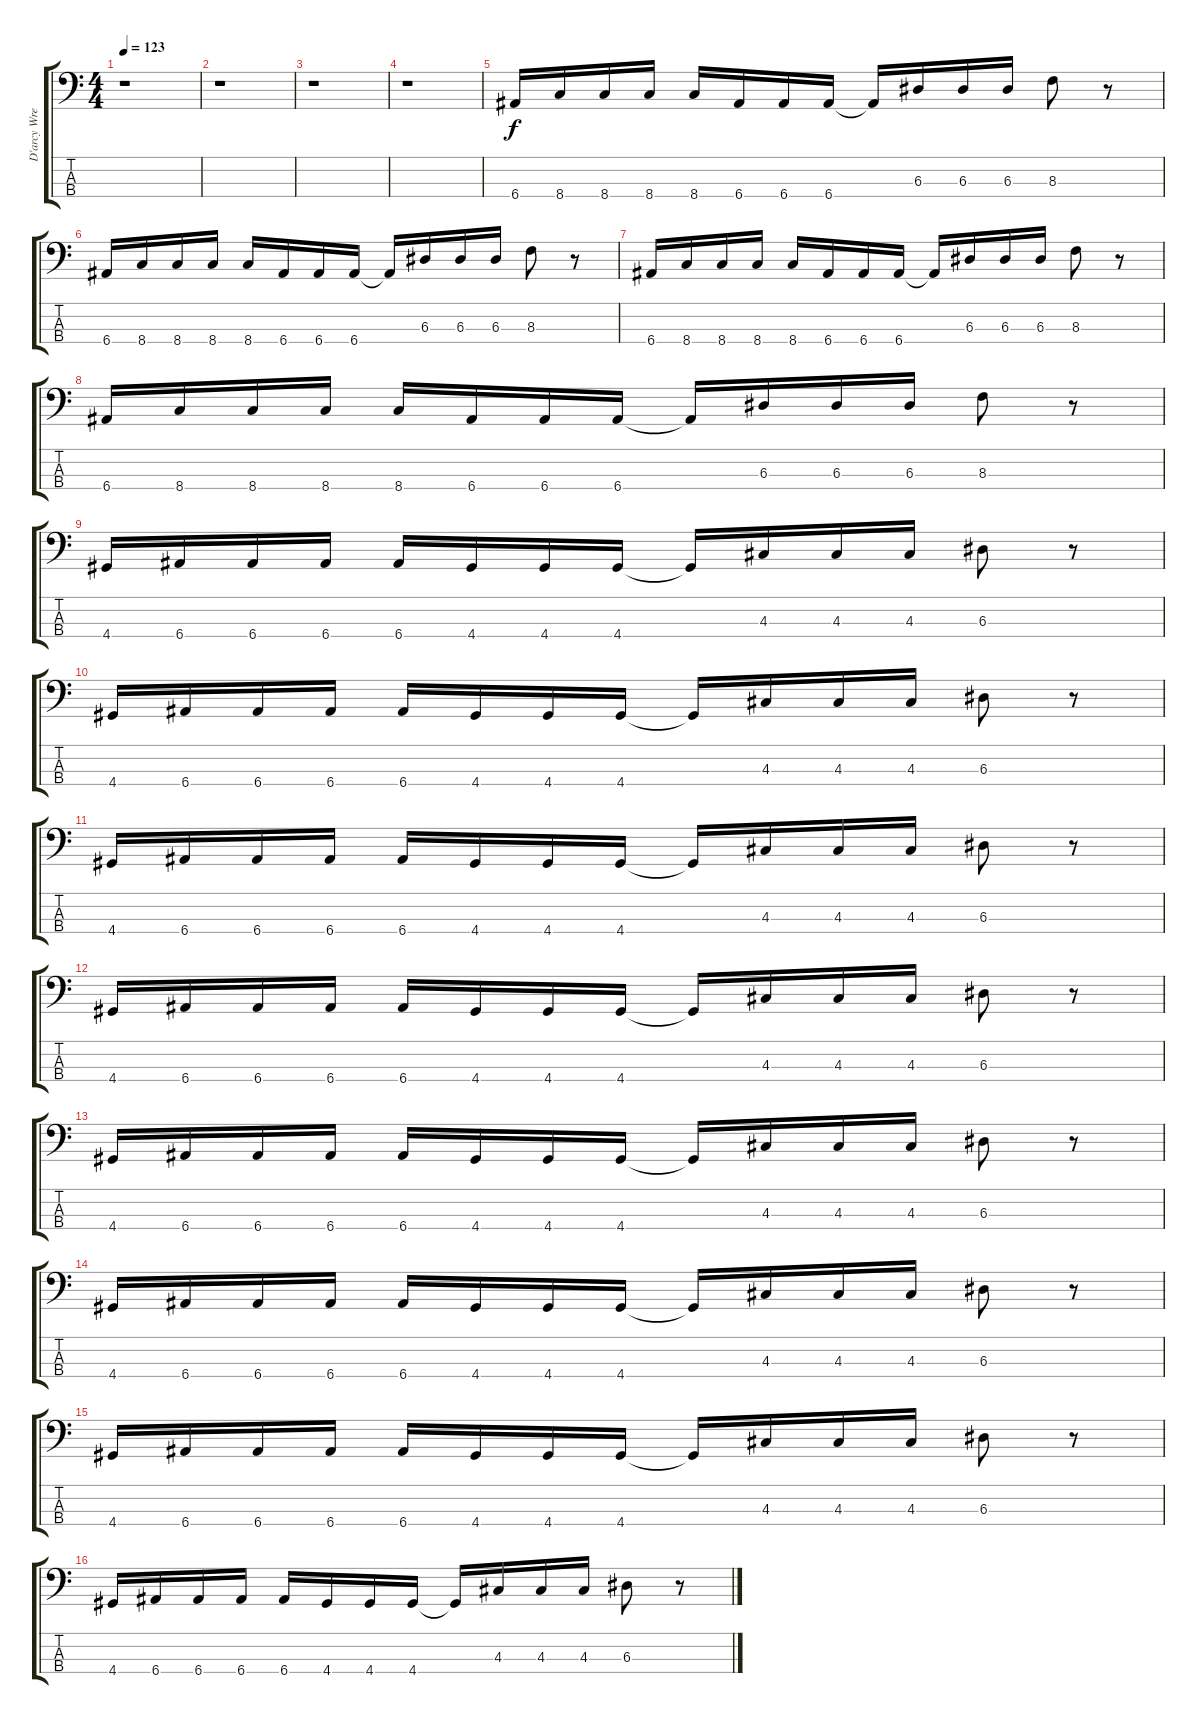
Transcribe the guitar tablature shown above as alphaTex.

\track ("D'arcy Wretzky" "D'arcy Wre") {instrument electricbasspick}
\staff {score tabs}
\tuning (G2 D2 A1 E1) {hide}
\ts (4 4)
\tempo 123
\clef f4
\ks c
r.1{dy f instrument electricbasspick} |
r.1 |
r.1 |
r.1 |
6.4.16 8.4.16 8.4.16 8.4.16 8.4.16 6.4.16 6.4.16 6.4.16 6.4{t}.16 6.3.16 6.3.16 6.3.16 8.3.8 r.8 |
6.4.16 8.4.16 8.4.16 8.4.16 8.4.16 6.4.16 6.4.16 6.4.16 6.4{t}.16 6.3.16 6.3.16 6.3.16 8.3.8 r.8 |
6.4.16 8.4.16 8.4.16 8.4.16 8.4.16 6.4.16 6.4.16 6.4.16 6.4{t}.16 6.3.16 6.3.16 6.3.16 8.3.8 r.8 |
6.4.16 8.4.16 8.4.16 8.4.16 8.4.16 6.4.16 6.4.16 6.4.16 6.4{t}.16 6.3.16 6.3.16 6.3.16 8.3.8 r.8 |
4.4.16 6.4.16 6.4.16 6.4.16 6.4.16 4.4.16 4.4.16 4.4.16 4.4{t}.16 4.3.16 4.3.16 4.3.16 6.3.8 r.8 |
4.4.16 6.4.16 6.4.16 6.4.16 6.4.16 4.4.16 4.4.16 4.4.16 4.4{t}.16 4.3.16 4.3.16 4.3.16 6.3.8 r.8 |
4.4.16 6.4.16 6.4.16 6.4.16 6.4.16 4.4.16 4.4.16 4.4.16 4.4{t}.16 4.3.16 4.3.16 4.3.16 6.3.8 r.8 |
4.4.16 6.4.16 6.4.16 6.4.16 6.4.16 4.4.16 4.4.16 4.4.16 4.4{t}.16 4.3.16 4.3.16 4.3.16 6.3.8 r.8 |
4.4.16 6.4.16 6.4.16 6.4.16 6.4.16 4.4.16 4.4.16 4.4.16 4.4{t}.16 4.3.16 4.3.16 4.3.16 6.3.8 r.8 |
4.4.16 6.4.16 6.4.16 6.4.16 6.4.16 4.4.16 4.4.16 4.4.16 4.4{t}.16 4.3.16 4.3.16 4.3.16 6.3.8 r.8 |
4.4.16 6.4.16 6.4.16 6.4.16 6.4.16 4.4.16 4.4.16 4.4.16 4.4{t}.16 4.3.16 4.3.16 4.3.16 6.3.8 r.8 |
4.4.16 6.4.16 6.4.16 6.4.16 6.4.16 4.4.16 4.4.16 4.4.16 4.4{t}.16 4.3.16 4.3.16 4.3.16 6.3.8 r.8
